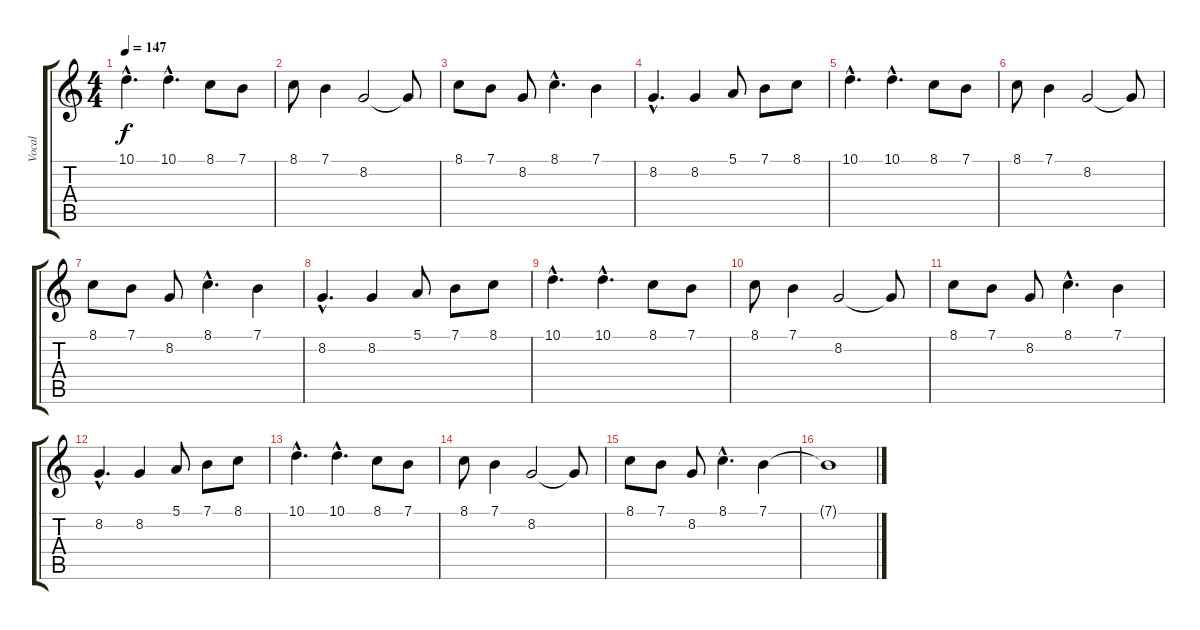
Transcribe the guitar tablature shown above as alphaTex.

\track ("Vocal" "Vocal") {instrument synthvoice}
\staff {score tabs}
\tuning (E4 B3 G3 D3 A2 E2) {hide}
\ts (4 4)
\tempo 147
\clef g2
\ks c
10.1{hac}.4{d dy f} 10.1{hac}.4{d} 8.1.8 7.1.8 |
8.1.8 7.1.4 8.2.2 8.2{t}.8 |
8.1.8 7.1.8 8.2.8 8.1{hac}.4{d} 7.1.4 |
8.2{hac}.4{d} 8.2.4 5.1.8 7.1.8 8.1.8 |
10.1{hac}.4{d} 10.1{hac}.4{d} 8.1.8 7.1.8 |
8.1.8 7.1.4 8.2.2 8.2{t}.8 |
8.1.8 7.1.8 8.2.8 8.1{hac}.4{d} 7.1.4 |
8.2{hac}.4{d} 8.2.4 5.1.8 7.1.8 8.1.8 |
10.1{hac}.4{d} 10.1{hac}.4{d} 8.1.8 7.1.8 |
8.1.8 7.1.4 8.2.2 8.2{t}.8 |
8.1.8 7.1.8 8.2.8 8.1{hac}.4{d} 7.1.4 |
8.2{hac}.4{d} 8.2.4 5.1.8 7.1.8 8.1.8 |
10.1{hac}.4{d} 10.1{hac}.4{d} 8.1.8 7.1.8 |
8.1.8 7.1.4 8.2.2 8.2{t}.8 |
8.1.8 7.1.8 8.2.8 8.1{hac}.4{d} 7.1.4 |
7.1{t}.1
